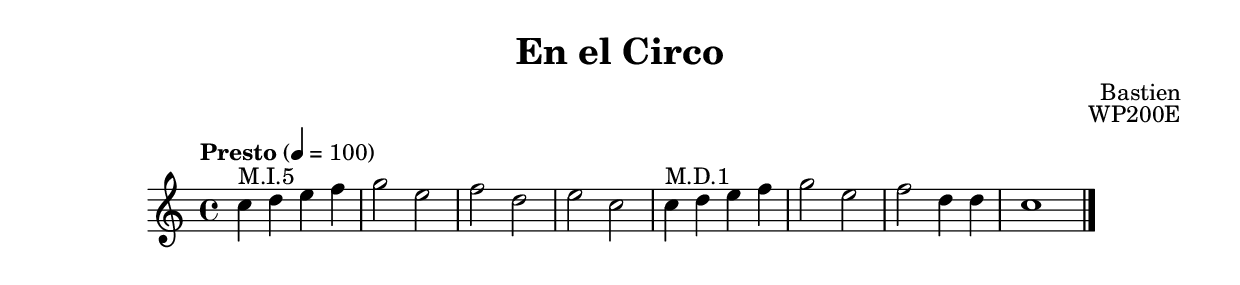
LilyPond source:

\version "2.18.2"
\header {
  title = "En el Circo"
  composer = "Bastien"
  opus = "WP200E"
}
\score {
  \relative c'' {
    \time 4/4
    \tempo "Presto" 4 = 100
    c4^"M.I.5" d4 e4 f4
    g2 e2
    f2 d2
    e2 c2
    
    c4^"M.D.1" d4 e4 f4
    g2 e2
    f2 d4 d4
    c1
    \bar "|."
  }
  \layout { }
  \midi { }
}
